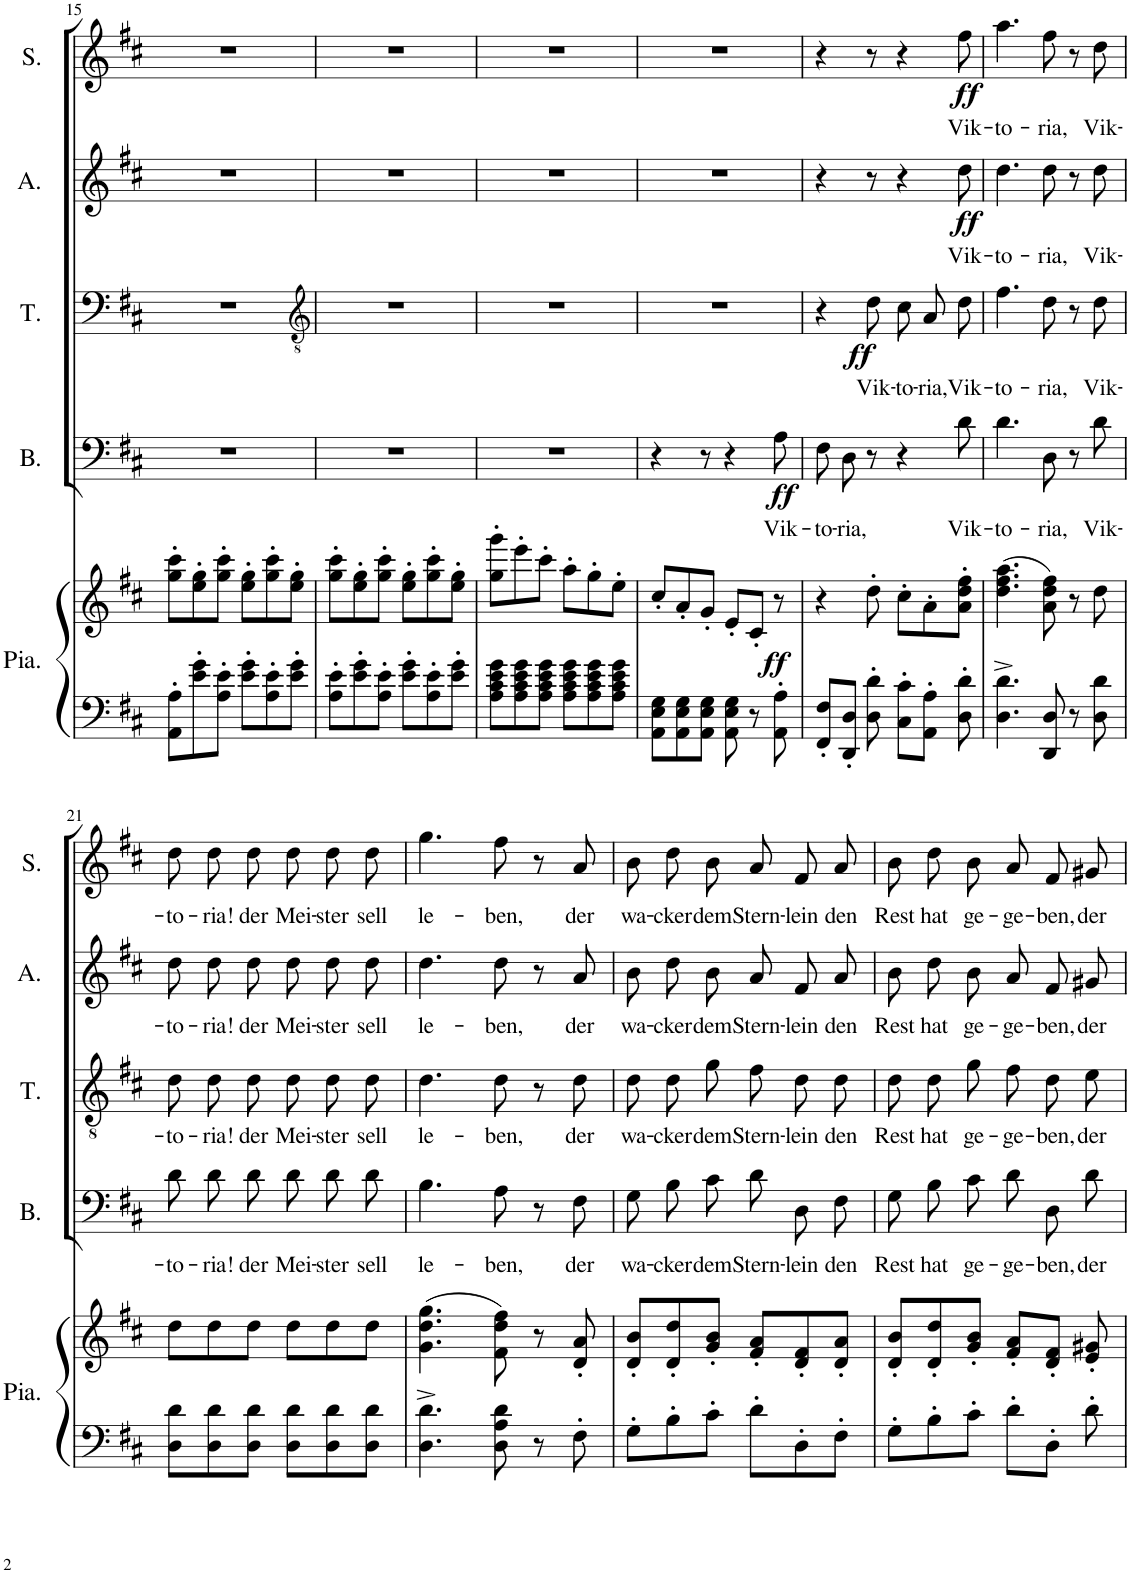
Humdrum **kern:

**kern	**kern	**dynam	**kern	**text	**dynam	**kern	**text	**dynam	**kern	**text	**dynam	**kern	**text	**dynam
*part5	*part5	*part5	*part4	*part4	*part4	*part3	*part3	*part3	*part2	*part2	*part2	*part1	*part1	*part1
*staff6	*staff5	*staff5/6	*staff4	*staff4	*staff4	*staff3	*staff3	*staff3	*staff2	*staff2	*staff2	*staff1	*staff1	*staff1
*I"Piano	*	*	*I"Bass	*	*	*I"Tenor	*	*	*I"Alto	*	*	*I"Soprano	*	*
*I'Pia.	*	*	*I'B.	*	*	*I'T.	*	*	*I'A.	*	*	*I'S.	*	*
!!LO:PB:g=z
*clefF4	*clefG2	*	*clefF4	*	*	*clefF4	*	*	*clefG2	*	*	*clefG2	*	*
*k[f#c#]	*k[f#c#]	*	*k[f#c#]	*	*	*k[f#c#]	*	*	*k[f#c#]	*	*	*k[f#c#]	*	*
*M6/8	*M6/8	*	*M6/8	*	*	*M6/8	*	*	*M6/8	*	*	*M6/8	*	*
=15	=15	=15	=15	=15	=15	=15	=15	=15	=15	=15	=15	=15	=15	=15
8AA\' 8A\'L	8gg\' 8ccc#\'L	.	2.r	.	.	2.r	.	.	2.r	.	.	2.r	.	.
8e\' 8g\'	8ee\' 8gg\'	.	.	.	.	.	.	.	.	.	.	.	.	.
8A\' 8e\'J	8gg\' 8ccc#\'J	.	.	.	.	.	.	.	.	.	.	.	.	.
8e\' 8g\'L	8ee\' 8gg\'L	.	.	.	.	.	.	.	.	.	.	.	.	.
8A\' 8e\'	8gg\' 8ccc#\'	.	.	.	.	.	.	.	.	.	.	.	.	.
8e\' 8g\'J	8ee\' 8gg\'J	.	.	.	.	.	.	.	.	.	.	.	.	.
=16	=16	=16	=16	=16	=16	=16	=16	=16	=16	=16	=16	=16	=16	=16
*	*	*	*	*	*	*clefGv2	*	*	*	*	*	*	*	*
8A\' 8e\'L	8gg\' 8ccc#\'L	.	2.r	.	.	2.r	.	.	2.r	.	.	2.r	.	.
8e\' 8g\'	8ee\' 8gg\'	.	.	.	.	.	.	.	.	.	.	.	.	.
8A\' 8e\'J	8gg\' 8ccc#\'J	.	.	.	.	.	.	.	.	.	.	.	.	.
8e\' 8g\'L	8ee\' 8gg\'L	.	.	.	.	.	.	.	.	.	.	.	.	.
8A\' 8e\'	8gg\' 8ccc#\'	.	.	.	.	.	.	.	.	.	.	.	.	.
8e\' 8g\'J	8ee\' 8gg\'J	.	.	.	.	.	.	.	.	.	.	.	.	.
=17	=17	=17	=17	=17	=17	=17	=17	=17	=17	=17	=17	=17	=17	=17
8A\ 8c#\ 8e\ 8g\L	8gg\' 8ggg\'L	.	2.r	.	.	2.r	.	.	2.r	.	.	2.r	.	.
8A\ 8c#\ 8e\ 8g\	8eee'\	.	.	.	.	.	.	.	.	.	.	.	.	.
8A\ 8c#\ 8e\ 8g\J	8ccc#'\J	.	.	.	.	.	.	.	.	.	.	.	.	.
8A\ 8c#\ 8e\ 8g\L	8aa'\L	.	.	.	.	.	.	.	.	.	.	.	.	.
8A\ 8c#\ 8e\ 8g\	8gg'\	.	.	.	.	.	.	.	.	.	.	.	.	.
8A\ 8c#\ 8e\ 8g\J	8ee'\J	.	.	.	.	.	.	.	.	.	.	.	.	.
=18	=18	=18	=18	=18	=18	=18	=18	=18	=18	=18	=18	=18	=18	=18
8AA\ 8E\ 8G\L	8cc#'/L	.	4r	.	.	2.r	.	.	2.r	.	.	2.r	.	.
8AA\ 8E\ 8G\	8a'/	.	.	.	.	.	.	.	.	.	.	.	.	.
8AA\ 8E\ 8G\J	8g'/J	.	8r	.	.	.	.	.	.	.	.	.	.	.
8AA\ 8E\ 8G\	8e'/L	.	4r	.	.	.	.	.	.	.	.	.	.	.
8r	8c#'/J	.	.	.	.	.	.	.	.	.	.	.	.	.
!	!	!LO:DY:b	!	!LO:LY:b	!LO:DY:b	!	!	!	!	!	!	!	!	!
8AA\' 8A\'	8r	ff	8A\	Vik-	ff	.	.	.	.	.	.	.	.	.
=19	=19	=19	=19	=19	=19	=19	=19	=19	=19	=19	=19	=19	=19	=19
!	!	!	!	!LO:LY:b	!	!	!	!	!	!	!	!	!	!
8FF#/' 8F#/'L	4r	.	8F#\L	-to-	.	4r	.	.	4r	.	.	4r	.	.
!	!	!	!	!LO:LY:b	!	!	!	!	!	!	!	!	!	!
8DD/' 8D/'J	.	.	8D\J	-ria,	.	.	.	.	.	.	.	.	.	.
!	!	!	!	!	!	!	!LO:LY:b	!LO:DY:b	!	!	!	!	!	!
8D\' 8d\'	8dd'\	.	8r	.	.	8d\	Vik-	ff	8r	.	.	8r	.	.
!	!	!	!	!	!	!	!LO:LY:b	!	!	!	!	!	!	!
8C#\' 8c#\'L	8cc#'\L	.	4r	.	.	8c#\L	-to-	.	4r	.	.	4r	.	.
!	!	!	!	!	!	!	!LO:LY:b	!	!	!	!	!	!	!
8AA\' 8A\'J	8a'\	.	.	.	.	8A\	-ria,	.	.	.	.	.	.	.
!	!	!	!	!LO:LY:b	!	!	!LO:LY:b	!	!	!LO:LY:b	!LO:DY:b	!	!LO:LY:b	!LO:DY:b
8D\' 8d\'	8a\' 8dd\' 8ff#\'J	.	8d\	Vik-	.	8d\J	Vik-	.	8dd\	Vik-	ff	8ff#\	Vik-	ff
=20	=20	=20	=20	=20	=20	=20	=20	=20	=20	=20	=20	=20	=20	=20
!	!	!	!	!LO:LY:b	!	!	!LO:LY:b	!	!	!LO:LY:b	!	!	!LO:LY:b	!
4.D\^ 4.d\^	(4.dd\ 4.ff#\ 4.aa\	.	4.d\	-to-	.	4.f#\	-to-	.	4.dd\	-to-	.	4.aa\	-to-	.
!	!	!	!	!LO:LY:b	!	!	!LO:LY:b	!	!	!LO:LY:b	!	!	!LO:LY:b	!
8DD/ 8D/	8a\ 8dd\ 8ff#\)	.	8D\	-ria,	.	8d\	-ria,	.	8dd\	-ria,	.	8ff#\	-ria,	.
8r	8r	.	8r	.	.	8r	.	.	8r	.	.	8r	.	.
!	!	!	!	!LO:LY:b	!	!	!LO:LY:b	!	!	!LO:LY:b	!	!	!LO:LY:b	!
8D\ 8d\	8dd\	.	8d\	Vik-	.	8d\	Vik-	.	8dd\	Vik-	.	8dd\	Vik-	.
!!LO:LB:g=z
=21	=21	=21	=21	=21	=21	=21	=21	=21	=21	=21	=21	=21	=21	=21
!	!	!	!	!LO:LY:b	!	!	!LO:LY:b	!	!	!LO:LY:b	!	!	!LO:LY:b	!
8D\ 8d\L	8dd\L	.	8d\L	-to-	.	8d\L	-to-	.	8dd\L	-to-	.	8dd\L	-to-	.
!	!	!	!	!LO:LY:b	!	!	!LO:LY:b	!	!	!LO:LY:b	!	!	!LO:LY:b	!
8D\ 8d\	8dd\	.	8d\	-ria!	.	8d\	-ria!	.	8dd\	-ria!	.	8dd\	-ria!	.
!	!	!	!	!LO:LY:b	!	!	!LO:LY:b	!	!	!LO:LY:b	!	!	!LO:LY:b	!
8D\ 8d\J	8dd\J	.	8d\J	der	.	8d\J	der	.	8dd\J	der	.	8dd\J	der	.
!	!	!	!	!LO:LY:b	!	!	!LO:LY:b	!	!	!LO:LY:b	!	!	!LO:LY:b	!
8D\ 8d\L	8dd\L	.	8d\L	Mei-	.	8d\L	Mei-	.	8dd\L	Mei-	.	8dd\L	Mei-	.
!	!	!	!	!LO:LY:b	!	!	!LO:LY:b	!	!	!LO:LY:b	!	!	!LO:LY:b	!
8D\ 8d\	8dd\	.	8d\	-ster	.	8d\	-ster	.	8dd\	-ster	.	8dd\	-ster	.
!	!	!	!	!LO:LY:b	!	!	!LO:LY:b	!	!	!LO:LY:b	!	!	!LO:LY:b	!
8D\ 8d\J	8dd\J	.	8d\J	sell	.	8d\J	sell	.	8dd\J	sell	.	8dd\J	sell	.
=22	=22	=22	=22	=22	=22	=22	=22	=22	=22	=22	=22	=22	=22	=22
!	!	!	!	!LO:LY:b	!	!	!LO:LY:b	!	!	!LO:LY:b	!	!	!LO:LY:b	!
4.D\^ 4.d\^	(4.g\ 4.dd\ 4.gg\	.	4.B\	-le-	.	4.d\	-le-	.	4.dd\	-le-	.	4.gg\	-le-	.
!	!	!	!	!LO:LY:b	!	!	!LO:LY:b	!	!	!LO:LY:b	!	!	!LO:LY:b	!
8D\ 8A\ 8d\	8f#\ 8dd\ 8ff#\)	.	8A\	-ben,	.	8d\	-ben,	.	8dd\	-ben,	.	8ff#\	-ben,	.
8r	8r	.	8r	.	.	8r	.	.	8r	.	.	8r	.	.
!	!	!	!	!LO:LY:b	!	!	!LO:LY:b	!	!	!LO:LY:b	!	!	!LO:LY:b	!
8F#'\	8d/' 8a/'	.	8F#\	der	.	8d\	der	.	8a/	der	.	8a/	der	.
=23	=23	=23	=23	=23	=23	=23	=23	=23	=23	=23	=23	=23	=23	=23
!	!	!	!	!LO:LY:b	!	!	!LO:LY:b	!	!	!LO:LY:b	!	!	!LO:LY:b	!
8G'\L	8d/' 8b/'L	.	8G\L	wa-	.	8d\L	wa-	.	8b\L	wa-	.	8b\L	wa-	.
!	!	!	!	!LO:LY:b	!	!	!LO:LY:b	!	!	!LO:LY:b	!	!	!LO:LY:b	!
8B'\	8d/' 8dd/'	.	8B\	-cker	.	8d\	-cker	.	8dd\	-cker	.	8dd\	-cker	.
!	!	!	!	!LO:LY:b	!	!	!LO:LY:b	!	!	!LO:LY:b	!	!	!LO:LY:b	!
8c#'\J	8g/' 8b/'J	.	8c#\J	dem	.	8g\J	dem	.	8b\J	dem	.	8b\J	dem	.
!	!	!	!	!LO:LY:b	!	!	!LO:LY:b	!	!	!LO:LY:b	!	!	!LO:LY:b	!
8d'\L	8f#/' 8a/'L	.	8d\L	Stern-	.	8f#\L	Stern-	.	8a/L	Stern-	.	8a/L	Stern-	.
!	!	!	!	!LO:LY:b	!	!	!LO:LY:b	!	!	!LO:LY:b	!	!	!LO:LY:b	!
8D'\	8d/' 8f#/'	.	8D\	-lein	.	8d\	-lein	.	8f#/	-lein	.	8f#/	-lein	.
!	!	!	!	!LO:LY:b	!	!	!LO:LY:b	!	!	!LO:LY:b	!	!	!LO:LY:b	!
8F#'\J	8d/' 8a/'J	.	8F#\J	den	.	8d\J	den	.	8a/J	den	.	8a/J	den	.
=24	=24	=24	=24	=24	=24	=24	=24	=24	=24	=24	=24	=24	=24	=24
!	!	!	!	!LO:LY:b	!	!	!LO:LY:b	!	!	!LO:LY:b	!	!	!LO:LY:b	!
8G'\L	8d/' 8b/'L	.	8G\L	Rest	.	8d\L	Rest	.	8b\L	Rest	.	8b\L	Rest	.
!	!	!	!	!LO:LY:b	!	!	!LO:LY:b	!	!	!LO:LY:b	!	!	!LO:LY:b	!
8B'\	8d/' 8dd/'	.	8B\	hat	.	8d\	hat	.	8dd\	hat	.	8dd\	hat	.
!	!	!	!	!LO:LY:b	!	!	!LO:LY:b	!	!	!LO:LY:b	!	!	!LO:LY:b	!
8c#'\J	8g/' 8b/'J	.	8c#\J	ge-	.	8g\J	ge-	.	8b\J	ge-	.	8b\J	ge-	.
!	!	!	!	!LO:LY:b	!	!	!LO:LY:b	!	!	!LO:LY:b	!	!	!LO:LY:b	!
8d'\L	8f#/' 8a/'L	.	8d\L	-ge-	.	8f#\L	-ge-	.	8a/L	-ge-	.	8a/L	-ge-	.
!	!	!	!	!LO:LY:b	!	!	!LO:LY:b	!	!	!LO:LY:b	!	!	!LO:LY:b	!
8D'\J	8d/' 8f#/'J	.	8D\	-ben,	.	8d\	-ben,	.	8f#/	-ben,	.	8f#/	-ben,	.
!	!	!	!	!LO:LY:b	!	!	!LO:LY:b	!	!	!LO:LY:b	!	!	!LO:LY:b	!
8d'\	8e/' 8g#X/'	.	8d\J	der	.	8e\J	der	.	8g#X/J	der	.	8g#X/J	der	.
=	=	=	=	=	=	=	=	=	=	=	=	=	=	=
*-	*-	*-	*-	*-	*-	*-	*-	*-	*-	*-	*-	*-	*-	*-
